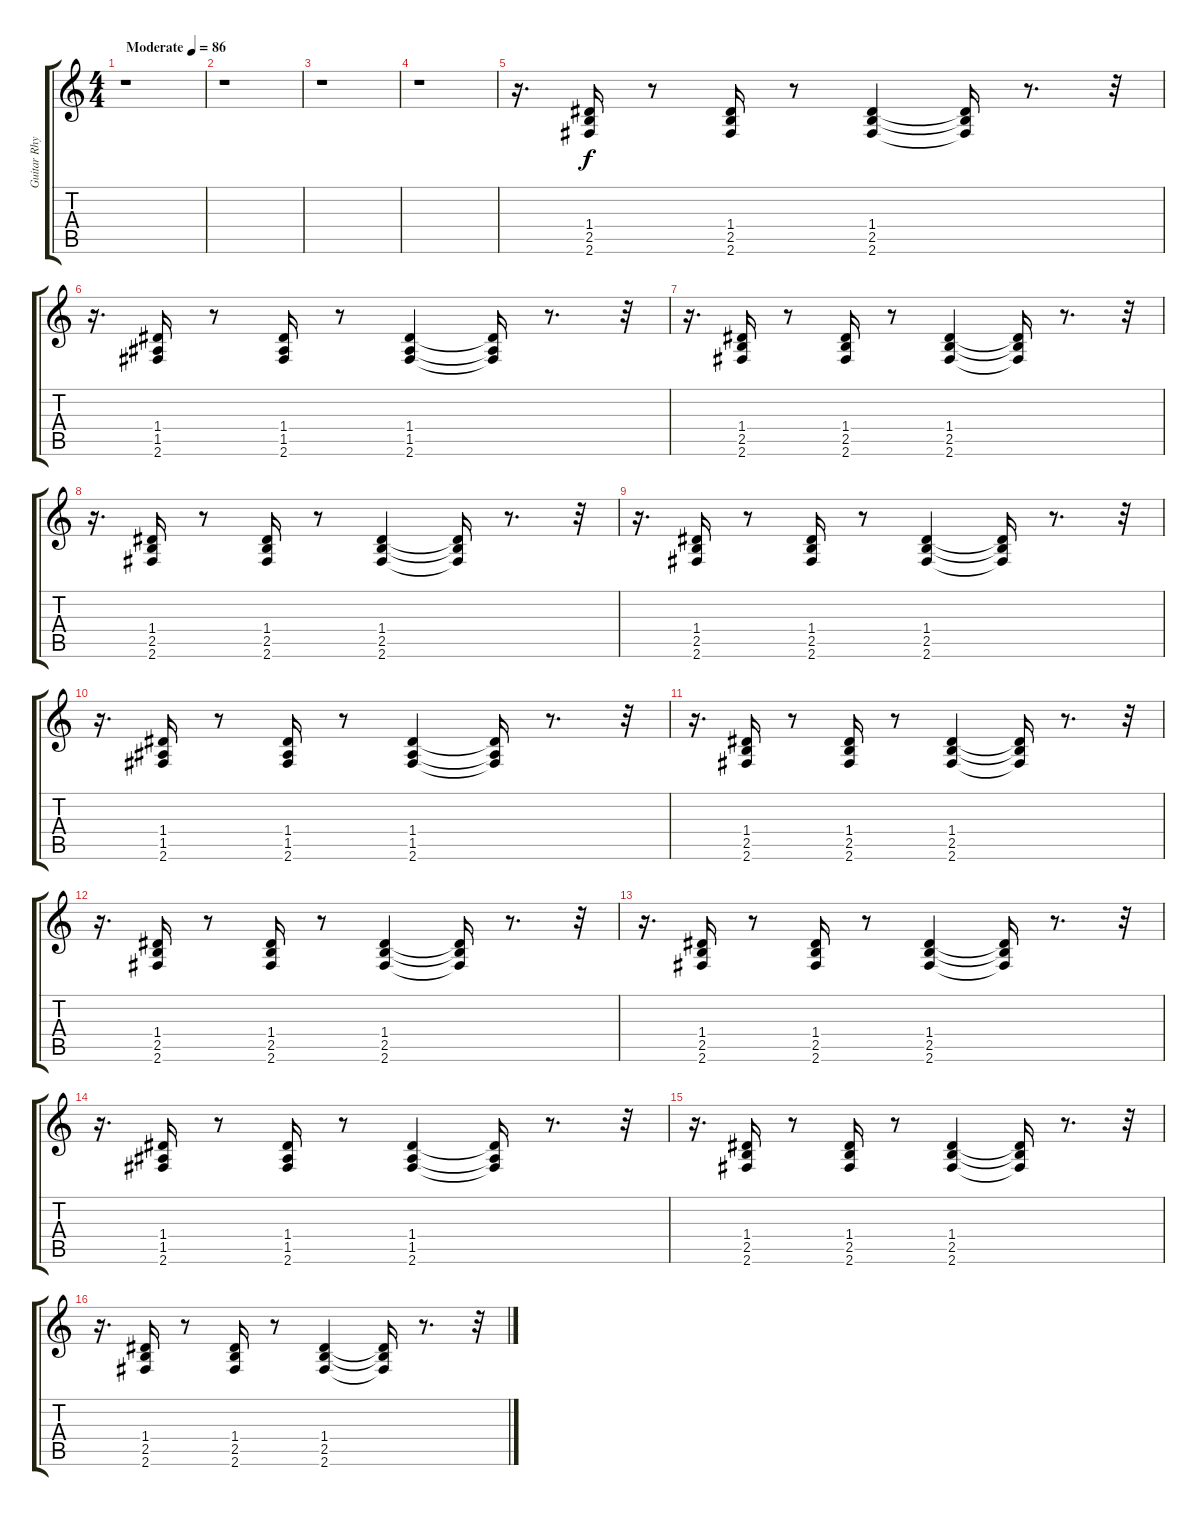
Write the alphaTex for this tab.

\track ("Guitar Rhythm 1" "Guitar Rhy") {instrument acousticguitarsteel}
\staff {score tabs}
\tuning (E4 B3 G3 D3 A2 E2) {hide}
\ts (4 4)
\tempo (86 "Moderate")
\clef g2
\ks c
r.1{dy f instrument acousticguitarsteel} |
r.1 |
r.1 |
r.1 |
r.16{d} (1.4 2.5 2.6).16 r.8 (1.4 2.5 2.6).16 r.8 (1.4 2.5 2.6).4 (1.4{t} 2.5{t} 2.6{t}).16 r.8{d} r.32 |
r.16{d} (1.4 1.5 2.6).16 r.8 (1.4 1.5 2.6).16 r.8 (1.4 1.5 2.6).4 (1.4{t} 1.5{t} 2.6{t}).16 r.8{d} r.32 |
r.16{d} (1.4 2.5 2.6).16 r.8 (1.4 2.5 2.6).16 r.8 (1.4 2.5 2.6).4 (1.4{t} 2.5{t} 2.6{t}).16 r.8{d} r.32 |
r.16{d} (1.4 2.5 2.6).16 r.8 (1.4 2.5 2.6).16 r.8 (1.4 2.5 2.6).4 (1.4{t} 2.5{t} 2.6{t}).16 r.8{d} r.32 |
r.16{d} (1.4 2.5 2.6).16 r.8 (1.4 2.5 2.6).16 r.8 (1.4 2.5 2.6).4 (1.4{t} 2.5{t} 2.6{t}).16 r.8{d} r.32 |
r.16{d} (1.4 1.5 2.6).16 r.8 (1.4 1.5 2.6).16 r.8 (1.4 1.5 2.6).4 (1.4{t} 1.5{t} 2.6{t}).16 r.8{d} r.32 |
r.16{d} (1.4 2.5 2.6).16 r.8 (1.4 2.5 2.6).16 r.8 (1.4 2.5 2.6).4 (1.4{t} 2.5{t} 2.6{t}).16 r.8{d} r.32 |
r.16{d} (1.4 2.5 2.6).16 r.8 (1.4 2.5 2.6).16 r.8 (1.4 2.5 2.6).4 (1.4{t} 2.5{t} 2.6{t}).16 r.8{d} r.32 |
r.16{d} (1.4 2.5 2.6).16 r.8 (1.4 2.5 2.6).16 r.8 (1.4 2.5 2.6).4 (1.4{t} 2.5{t} 2.6{t}).16 r.8{d} r.32 |
r.16{d} (1.4 1.5 2.6).16 r.8 (1.4 1.5 2.6).16 r.8 (1.4 1.5 2.6).4 (1.4{t} 1.5{t} 2.6{t}).16 r.8{d} r.32 |
r.16{d} (1.4 2.5 2.6).16 r.8 (1.4 2.5 2.6).16 r.8 (1.4 2.5 2.6).4 (1.4{t} 2.5{t} 2.6{t}).16 r.8{d} r.32 |
r.16{d} (1.4 2.5 2.6).16 r.8 (1.4 2.5 2.6).16 r.8 (1.4 2.5 2.6).4 (1.4{t} 2.5{t} 2.6{t}).16 r.8{d} r.32
